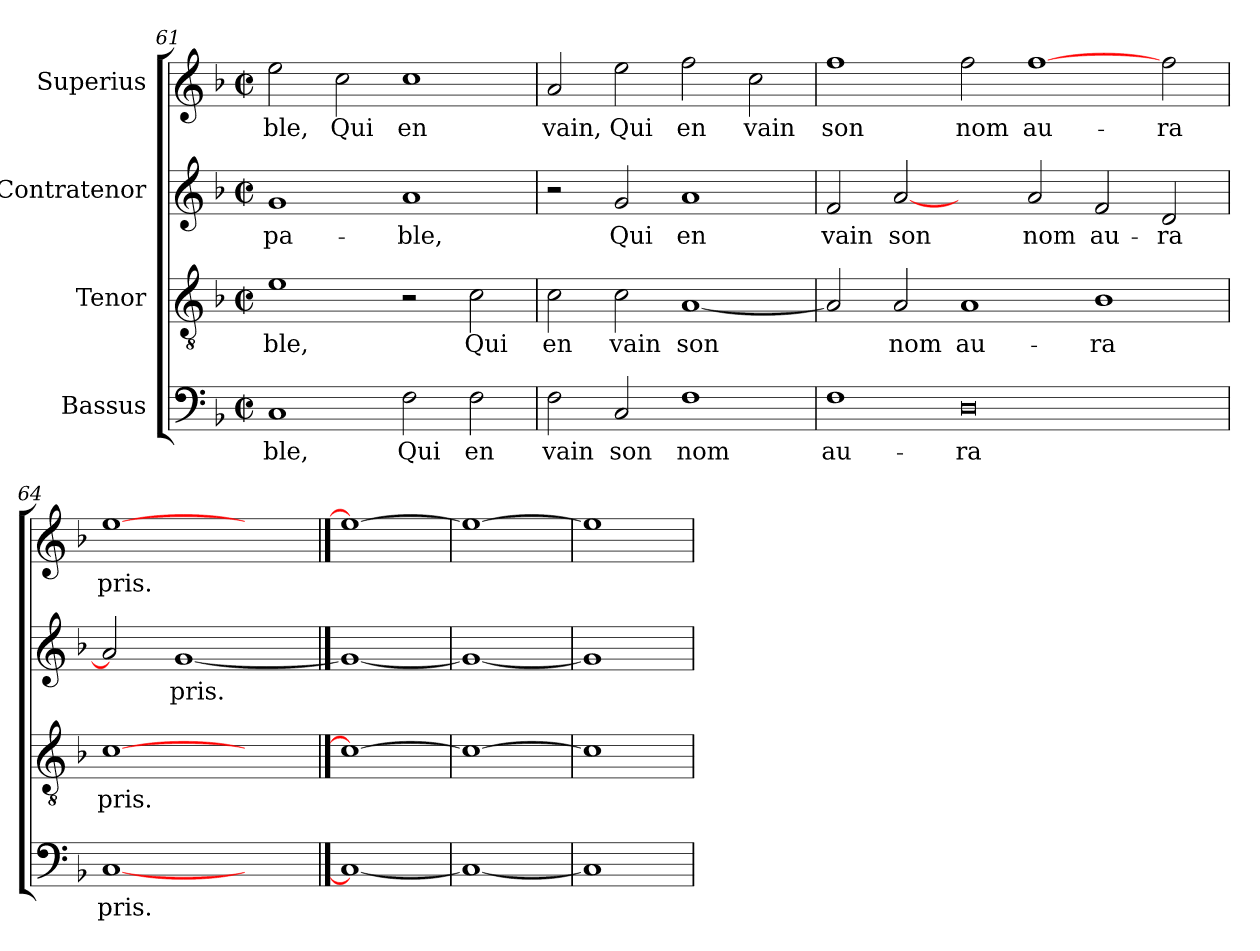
**kern	**text	**kern	**text	**kern	**text	**kern	**text
*part4	*part4	*part3	*part3	*part2	*part2	*part1	*part1
*staff4	*staff4	*staff3	*staff3	*staff2	*staff2	*staff1	*staff1
*I"Bassus	*	*I"Tenor	*	*I"Contratenor	*	*I"Superius	*
*clefF4	*	*clefGv2	*	*clefG2	*	*clefG2	*
*k[b-]	*	*k[b-]	*	*k[b-]	*	*k[b-]	*
*F:	*	*F:	*	*F:	*	*F:	*
*M2/2	*	*M2/2	*	*M2/2	*	*M2/2	*
*met(c|)	*	*met(c|)	*	*met(c|)	*	*met(c|)	*
=61	=61	=61	=61	=61	=61	=61	=61
1C/	-ble,	1e\	-ble,	1g/	-pa-	2ee\	-ble,
.	.	.	.	.	.	2cc\	Qui
2F\	Qui	2r	.	1a/	-ble,	1cc\	en
2F\	en	2c\	Qui	.	.	.	.
=62	=62	=62	=62	=62	=62	=62	=62
2F\	vain	2c\	en	2r	.	2a/	vain,
2C/	son	2c\	vain	2g/	Qui	2ee\	Qui
1F\	nom	[1A/	son	1a/	en	2ff\	en
.	.	.	.	.	.	2cc\	vain
=63	=63	=63	=63	=63	=63	=63	=63
1F\	au-	2A/]	.	2f/	vain	1ff\	son
.	.	2A/	nom	[2a/	son	.	.
0D\	-ra	1A/	au-	2ryy	.	2ff\	nom
.	.	.	.	2a/	nom	[1ff\	au-
.	.	1B-\	-ra	2f/	au-	.	.
.	.	.	.	2d/	-ra	2ff\	-ra
=64	=64	=64	=64	=64	=64	=64	=64
[1C/	pris.	[1c\	pris.	2a/]	.	[1ee\	pris.
.	.	.	.	[1g/	pris.	.	.
2ryy	.	2ryy	.	.	.	2ryy	.
==65	==65	==65	==65	==65	==65	==65	==65
1C/_	.	1c\_	.	1g/_	.	1ee\_	.
=66	=66	=66	=66	=66	=66	=66	=66
1C/_	.	1c\_	.	1g/_	.	1ee\_	.
=67	=67	=67	=67	=67	=67	=67	=67
1C/]	.	1c\]	.	1g/]	.	1ee\]	.
=	=	=	=	=	=	=	=
*-	*-	*-	*-	*-	*-	*-	*-
